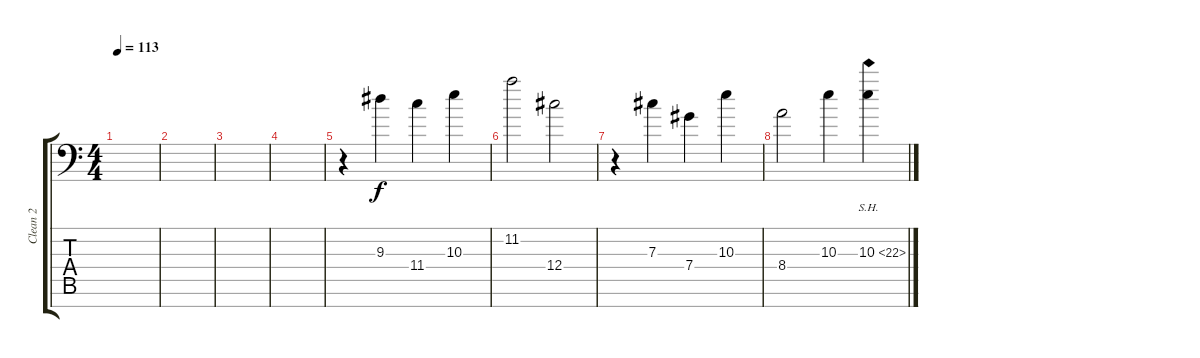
\track ("Clean 2" "Clean 2") {instrument electricguitarmuted}
\staff {score tabs}
\tuning (Eb4 Bb3 Gb3 Db3 Ab2 Eb2 Ab1) {hide}
\ts (4 4)
\tempo 113
\clef f4
\ks c
|
|
|
|
r.4 9.3.4 11.4.4 10.3.4 |
11.2.2 12.4.2 |
r.4 7.3.4 7.4.4 10.3.4 |
8.4.2 10.3.4 10.3{sh 12}.4
